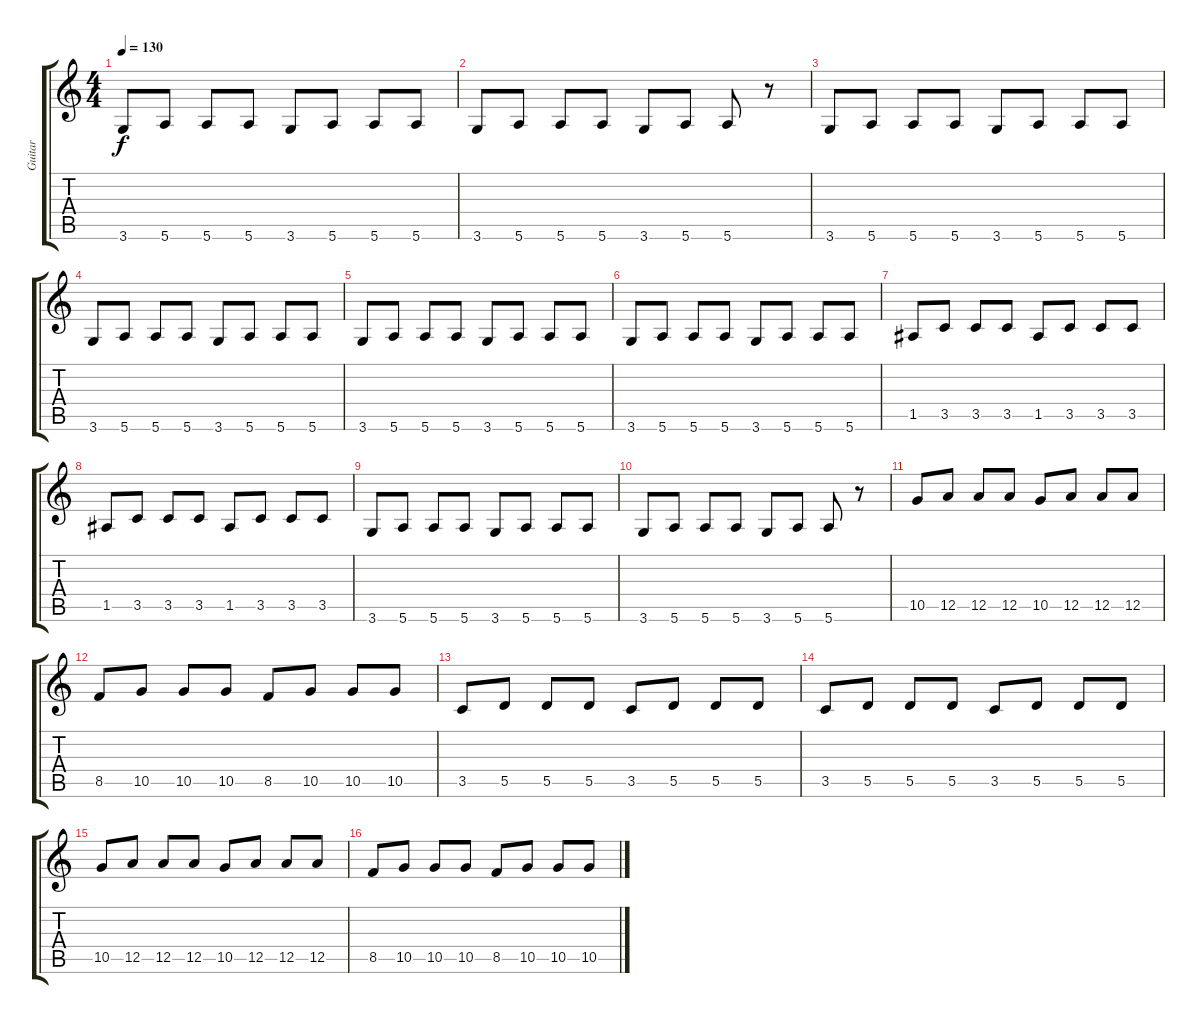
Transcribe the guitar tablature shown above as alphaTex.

\track ("Guitar" "Guitar") {instrument overdrivenguitar}
\staff {score tabs}
\tuning (E4 B3 G3 D3 A2 E2) {hide}
\ts (4 4)
\tempo 130
\clef g2
\ks c
3.6.8{dy f} 5.6.8 5.6.8 5.6.8 3.6.8 5.6.8 5.6.8 5.6.8 |
3.6.8 5.6.8 5.6.8 5.6.8 3.6.8 5.6.8 5.6.8 r.8 |
3.6.8 5.6.8 5.6.8 5.6.8 3.6.8 5.6.8 5.6.8 5.6.8 |
3.6.8 5.6.8 5.6.8 5.6.8 3.6.8 5.6.8 5.6.8 5.6.8 |
3.6.8 5.6.8 5.6.8 5.6.8 3.6.8 5.6.8 5.6.8 5.6.8 |
3.6.8 5.6.8 5.6.8 5.6.8 3.6.8 5.6.8 5.6.8 5.6.8 |
1.5.8 3.5.8 3.5.8 3.5.8 1.5.8 3.5.8 3.5.8 3.5.8 |
1.5.8 3.5.8 3.5.8 3.5.8 1.5.8 3.5.8 3.5.8 3.5.8 |
3.6.8 5.6.8 5.6.8 5.6.8 3.6.8 5.6.8 5.6.8 5.6.8 |
3.6.8 5.6.8 5.6.8 5.6.8 3.6.8 5.6.8 5.6.8 r.8 |
10.5.8 12.5.8 12.5.8 12.5.8 10.5.8 12.5.8 12.5.8 12.5.8 |
8.5.8 10.5.8 10.5.8 10.5.8 8.5.8 10.5.8 10.5.8 10.5.8 |
3.5.8 5.5.8 5.5.8 5.5.8 3.5.8 5.5.8 5.5.8 5.5.8 |
3.5.8 5.5.8 5.5.8 5.5.8 3.5.8 5.5.8 5.5.8 5.5.8 |
10.5.8 12.5.8 12.5.8 12.5.8 10.5.8 12.5.8 12.5.8 12.5.8 |
8.5.8 10.5.8 10.5.8 10.5.8 8.5.8 10.5.8 10.5.8 10.5.8
